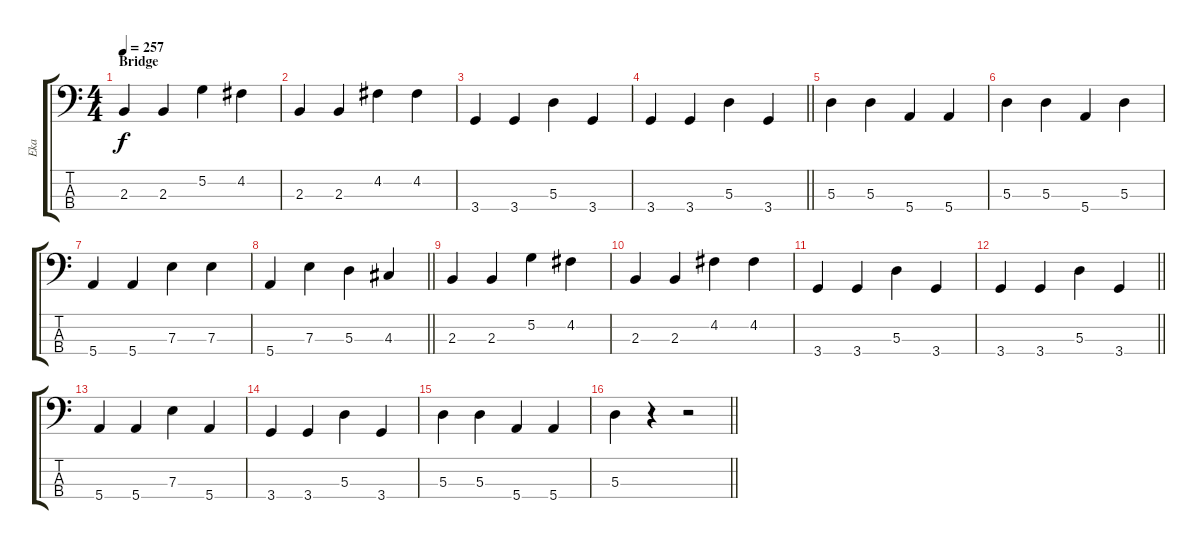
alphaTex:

\track ("Eka" "Eka") {instrument electricbasspick}
\staff {score tabs}
\tuning (G2 D2 A1 E1) {hide}
\ts (4 4)
\section ("" "Bridge")
\tempo 257
\clef f4
\ks c
2.3.4{dy f} 2.3.4 5.2.4 4.2.4 |
2.3.4 2.3.4 4.2.4 4.2.4 |
3.4.4 3.4.4 5.3.4 3.4.4 |
\barLineRight lightlight
3.4.4 3.4.4 5.3.4 3.4.4 |
5.3.4 5.3.4 5.4.4 5.4.4 |
5.3.4 5.3.4 5.4.4 5.3.4 |
5.4.4 5.4.4 7.3.4 7.3.4 |
\barLineRight lightlight
5.4.4 7.3.4 5.3.4 4.3.4 |
2.3.4 2.3.4 5.2.4 4.2.4 |
2.3.4 2.3.4 4.2.4 4.2.4 |
3.4.4 3.4.4 5.3.4 3.4.4 |
\barLineRight lightlight
3.4.4 3.4.4 5.3.4 3.4.4 |
5.4.4 5.4.4 7.3.4 5.4.4 |
3.4.4 3.4.4 5.3.4 3.4.4 |
5.3.4 5.3.4 5.4.4 5.4.4 |
\barLineRight lightlight
5.3.4 r.4 r.2
